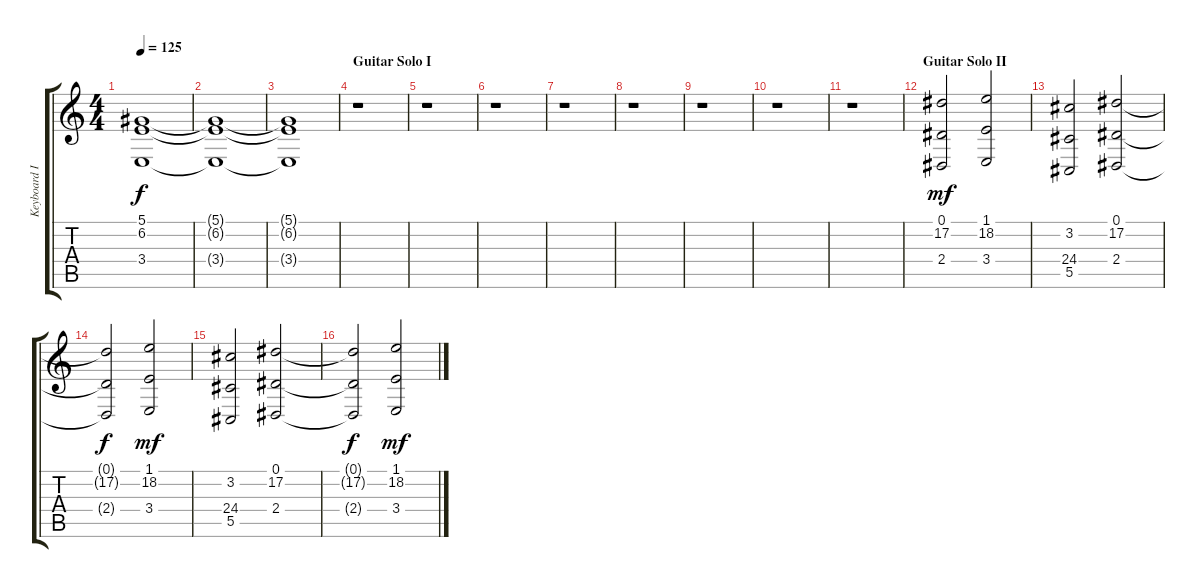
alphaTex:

\track ("Keyboard I" "Keyboard I") {instrument stringensemble1}
\staff {score tabs}
\tuning (Eb4 Bb3 Gb3 Db3 Ab2 Eb2) {hide}
\ts (4 4)
\tempo 125
\clef g2
\ks c
(5.1{t} 6.2{t} 3.4{t}).1{dy f} |
(5.1{t} 6.2{t} 3.4{t}).1 |
(5.1{t} 6.2{t} 3.4{t}).1 |
\section ("" "Guitar Solo I")
r.1 |
r.1 |
r.1 |
r.1 |
r.1 |
r.1 |
r.1 |
r.1 |
\section ("" "Guitar Solo II")
(0.1 17.2 2.4).2{dy mf balance 4 instrument stringensemble2} (1.1 18.2 3.4).2 |
(3.2 24.4 5.5).2 (0.1 17.2 2.4).2 |
(0.1{t} 17.2{t} 2.4{t}).2{dy f instrument stringensemble2} (1.1 18.2 3.4).2{dy mf} |
(3.2 24.4 5.5).2 (0.1 17.2 2.4).2 |
(0.1{t} 17.2{t} 2.4{t}).2{dy f instrument stringensemble2} (1.1 18.2 3.4).2{dy mf}
